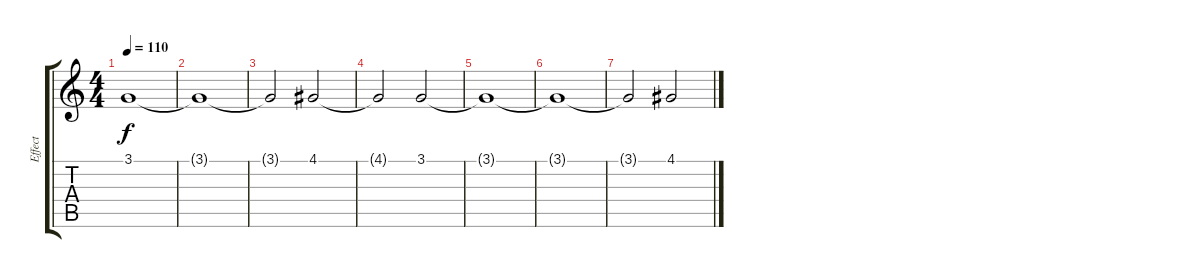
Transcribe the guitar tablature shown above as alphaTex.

\track ("Effect" "Effect") {instrument pad2warm}
\staff {score tabs}
\tuning (E4 B3 G3 D3 A2 E2) {hide}
\ts (4 4)
\tempo 110
\clef g2
\ks c
3.1{t}.1{dy f} |
3.1{t}.1 |
3.1{t}.2 4.1.2 |
4.1{t}.2 3.1.2 |
3.1{t}.1 |
3.1{t}.1 |
3.1{t}.2 4.1.2
